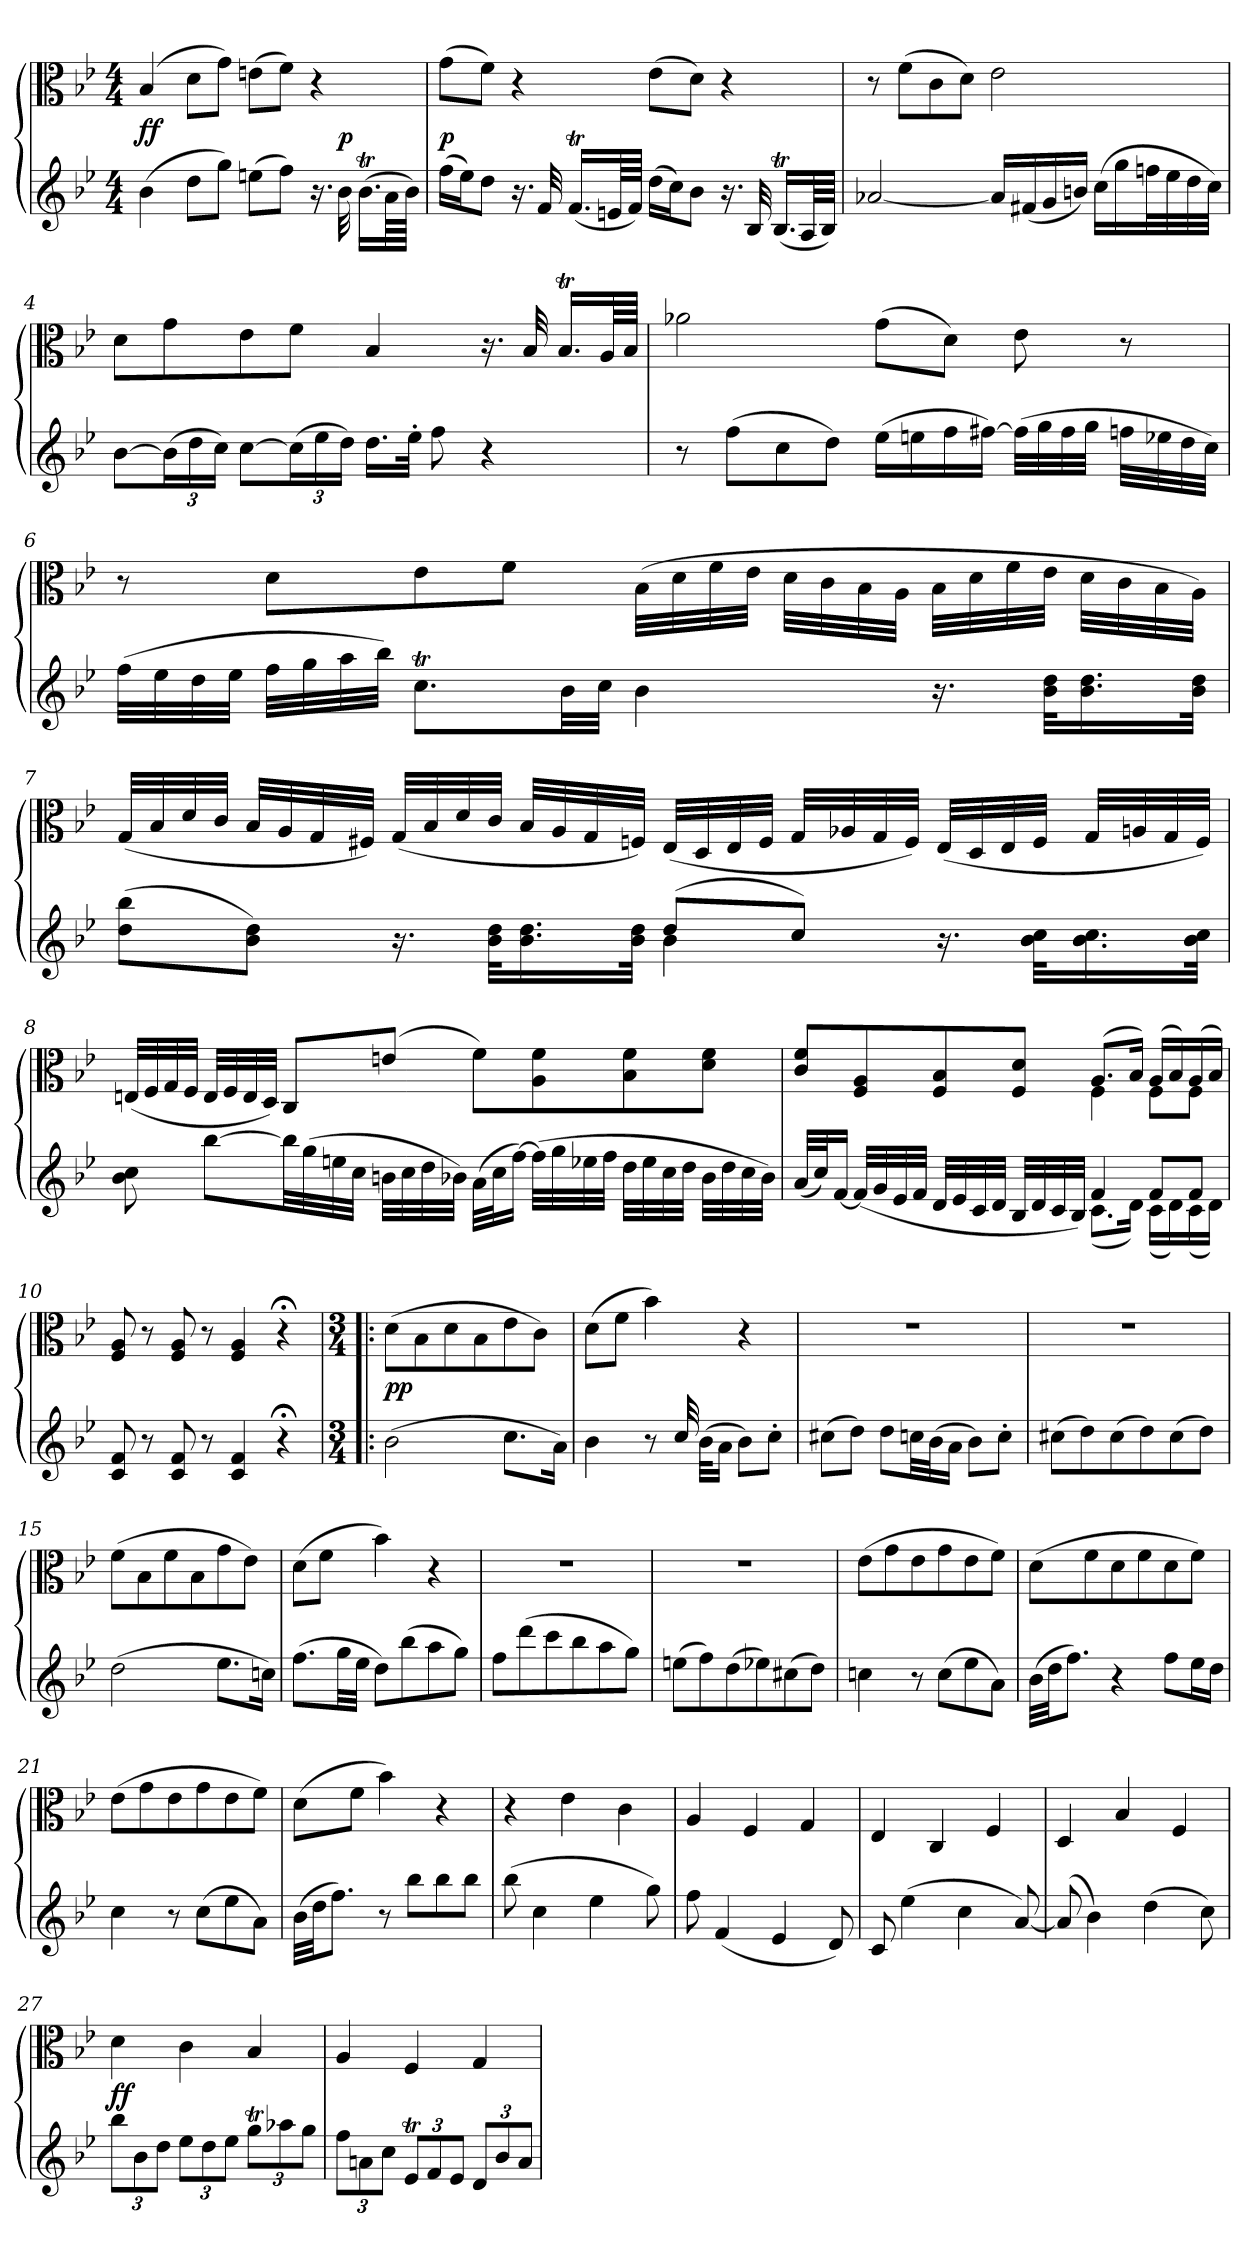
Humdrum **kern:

**kern	**kern	**dynam
*part1	*part1	*part1
*staff2	*staff1	*staff1/2
*clefG2	*clefC3	*
*k[b-e-]	*k[b-e-]	*
*B-:	*B-:	*
*M4/4	*M4/4	*
=1	=1	=1
(4b-\	(4B-/	f f
8dd\L	8d\L	.
8gg\J)	8g\J)	.
(8een\L	(8en\L	.
8ff\J)	8f\J)	.
16.r	4r	.
32b-\	.	p
(16.b-T\LL	.	.
64a\LL	.	.
64b-\JJJJ)	.	.
=2	=2	=2
(16ff\LL	(8g\L	p
16ee-\J)	.	.
8dd\J	8f\J)	.
16.r	4r	.
32f/	.	.
(16.fT/LL	.	.
64en/LL	.	.
64f/JJJJ)	.	.
(16dd\LL	(8e-\L	.
16cc\J)	.	.
8b-\J	8d\J)	.
16.r	4r	.
32B-/	.	.
(16.B-T/LL	.	.
64A/LL	.	.
64B-/JJJJ)	.	.
=3	=3	=3
[2a-X/	8r	.
.	(8f\L	.
.	8c\	.
.	8d\J)	.
16a-/LL]	2e-\	.
(16f#X/	.	.
16g/	.	.
16bn/JJ)	.	.
(16cc\LL	.	.
16gg\	.	.
32ffn\L	.	.
32ee-\	.	.
32dd\	.	.
32cc\JJJ)	.	.
=4	=4	=4
[8b-\L	8d\L	.
(24b-\L]	8g\	.
24dd\	.	.
24cc\JJ)	.	.
[8cc\L	8e-\	.
(24cc\L]	8f\J	.
24ee-\	.	.
24dd\JJ)	.	.
16.dd\LL	4B-/	.
32ee-'\JJk	.	.
8ff\	.	.
4r	16.r	.
.	32B-/	.
.	16.B-T/LL	.
.	64A/LL	.
.	64B-/JJJJ	.
=5	=5	=5
8r	2a-X\	.
(8ff\L	.	.
8cc\	.	.
8dd\J)	.	.
(16ee-\LL	(8g\L	.
16een\	.	.
16ff\	8d\J)	.
[16ff#X\JJ)	.	.
(32ff#\LLL]	8e-\	.
32gg\	.	.
32ff#\	.	.
32gg\JJJ	.	.
32ffn\LLL	8r	.
32ee-X\	.	.
32dd\	.	.
32cc\JJJ)	.	.
=6	=6	=6
(32ff\LLL	8r	.
32ee-\	.	.
32dd\	.	.
32ee-\JJJ	.	.
32ff\LLL	8d\L	.
32gg\	.	.
32aa\	.	.
32bb-\JJJ)	.	.
8.ccT\L	8e-\	.
.	8f\J	.
32b-\LL	.	.
32cc\JJJ	.	.
4b-\	(32B-\LLL	.
.	32d\	.
.	32f\	.
.	32e-\JJJ	.
.	32d\LLL	.
.	32c\	.
.	32B-\	.
.	32A\JJJ	.
16.r	32B-\LLL	.
.	32d\	.
.	32f\	.
32b-\ 32dd\KLL	32e-\JJJ	.
16.b-\ 16.dd\	32d\LLL	.
.	32c\	.
.	32B-\	.
32b-\ 32dd\JJk	32A\JJJ)	.
=7	=7	=7
*^	*	*
(8dd\ 8bb-\L	2ryy	(32G/LLL	.
.	.	32B-/	.
.	.	32d/	.
.	.	32c/JJJ	.
8b-\ 8dd\J)	.	32B-/LLL	.
.	.	32A/	.
.	.	32G/	.
.	.	32F#X/JJJ)	.
16.r	.	(32G/LLL	.
.	.	32B-/	.
.	.	32d/	.
32b-\ 32dd\KLL	.	32c/JJJ	.
16.b-\ 16.dd\	.	32B-/LLL	.
.	.	32A/	.
.	.	32G/	.
32b-\ 32dd\JJk	.	32Fn/JJJ)	.
(8dd/L	4b-\	(32E-/LLL	.
.	.	32D/	.
.	.	32E-/	.
.	.	32F/JJJ	.
8cc/J)	.	32G/LLL	.
.	.	32A-X/	.
.	.	32G/	.
.	.	32F/JJJ)	.
4ryy	16.r	(32E-/LLL	.
.	.	32D/	.
.	.	32E-/	.
.	32b-\ 32cc\KLL	32F/JJJ	.
.	16.b-\ 16.cc\	32G/LLL	.
.	.	32An/	.
.	.	32G/	.
.	32b-\ 32cc\JJk	32F/JJJ)	.
*v	*v	*	*
=8	=8	=8
8b-\ 8cc\	(32En/LLL	.
.	32F/	.
.	32G/	.
.	32F/JJJ	.
[8bb-\L	32E/LLL	.
.	32F/	.
.	32E/	.
.	32D/JJJ)	.
32bb-\LL]	8C/L	.
(32gg\	.	.
32een\	.	.
32cc\JJJ	.	.
32bn\LLL	(8en/J	.
32cc\	.	.
32dd\	.	.
32b-X\JJJ)	.	.
(32a\LLL	8f\L)	.
32cc\J	.	.
[16ff\JJ)	.	.
(32ff\LLL]	8A\ 8f\	.
32gg\	.	.
32ee-X\	.	.
32ff\JJJ	.	.
32dd\LLL	8B-\ 8f\	.
32ee-\	.	.
32cc\	.	.
32dd\JJJ	.	.
32b-\LLL	8d\ 8f\J	.
32dd\	.	.
32cc\	.	.
32b-\JJJ)	.	.
=9	=9	=9
*^	*^	*
(32a/LLL	2ryy	8c/ 8f/L	2ryy	.
32cc/J)	.	.	.	.
[16f/JJ	.	.	.	.
(32f/LLL]	.	8F/ 8A/	.	.
32g/	.	.	.	.
32e-/	.	.	.	.
32f/JJJ	.	.	.	.
32d/LLL	.	8F/ 8B-/	.	.
32e-/	.	.	.	.
32c/	.	.	.	.
32d/JJJ	.	.	.	.
32B-/LLL	.	8F/ 8d/J	.	.
32d/	.	.	.	.
32c/	.	.	.	.
32B-/JJJ)	.	.	.	.
4f/	(8.c\L	(8.A/L	4F\	.
.	16d\Jk)	16B-/Jk)	.	.
8f/L	(16c\LL	(16A/LL	8F\L	.
.	16d\)	16B-/)	.	.
8f/J	(16c\	(16A/	8F\J	.
.	16d\JJ)	16B-/JJ)	.	.
*v	*v	*	*	*
*	*v	*v	*
=10	=10	=10
8c/ 8f/	8F/ 8A/	.
8r	8r	.
8c/ 8f/	8F/ 8A/	.
8r	8r	.
4c/ 4f/	4F/ 4A/	.
4r;<	4r;<	.
=11!|:	=11!|:	=11!|:
*M3/4	*M3/4	*
(2b-\	(8d\L	p p
.	8B-\	.
.	8d\	.
.	8B-\	.
8.cc\L	8e-\	.
.	8c\J)	.
16a\Jk)	.	.
=12	=12	=12
4b-\	(8d\L	.
.	8f\J	.
8r	4b-\)	.
32cc/	.	.
(32b-\KLL	.	.
16a\JJ	.	.
8b-\L)	4r	.
8cc'\J	.	.
=13	=13	=13
(8cc#X\L	2.r	.
8dd\J)	.	.
8dd\L	.	.
32ccn/LL	.	.
(32b-\J	.	.
16a\JJ	.	.
8b-\L)	.	.
8cc'\J	.	.
=14	=14	=14
(8cc#X\L	2.r	.
8dd\)	.	.
(8cc#\	.	.
8dd\)	.	.
(8cc#\	.	.
8dd\J)	.	.
=15	=15	=15
(2dd\	(8f\L	.
.	8B-\	.
.	8f\	.
.	8B-\	.
8.ee-\L	8g\	.
.	8e-\J)	.
16ccn\Jk)	.	.
=16	=16	=16
(8.ff\L	(8d\L	.
.	8f\J	.
32gg\LL	.	.
32ee-\JJJ	.	.
8dd\L)	4b-\)	.
(8bb-\	.	.
8aa\	4r	.
8gg\J)	.	.
=17	=17	=17
8ff\L	2.r	.
(8ddd\	.	.
8ccc\	.	.
8bb-\	.	.
8aa\	.	.
8gg\J)	.	.
=18	=18	=18
(8een\L	2.r	.
8ff\)	.	.
(8dd\	.	.
8ee-X\)	.	.
(8cc#X\	.	.
8dd\J)	.	.
=19	=19	=19
4ccn\	(8e-\L	.
.	8g\	.
8r	8e-\	.
(8cc\L	8g\	.
8ee-\	8e-\	.
8a\J)	8f\J)	.
=20	=20	=20
(32b-\LLL	(8d\L	.
32dd\JJ	.	.
8.ff\J)	.	.
.	8f\	.
4r	8d\	.
.	8f\	.
8ff\L	8d\	.
16ee-\L	8f\J)	.
16dd\JJ	.	.
=21	=21	=21
4cc\	(8e-\L	.
.	8g\	.
8r	8e-\	.
(8cc\L	8g\	.
8ee-\	8e-\	.
8a\J)	8f\J)	.
=22	=22	=22
(32b-\LLL	(8d\L	.
32dd\JJ	.	.
8.ff\J)	.	.
.	8f\J	.
8r	4b-\)	.
8bb-\L	.	.
8bb-\	4r	.
8bb-\J	.	.
=23	=23	=23
(8bb-\	4r	.
4cc\	.	.
.	4e-\	.
4ee-\	.	.
.	4c\	.
8gg\)	.	.
=24	=24	=24
8ff\	4A/	.
(4f/	.	.
.	4F/	.
4e-/	.	.
.	4G/	.
8d/)	.	.
=25	=25	=25
8c/	4E-/	.
(4ee-\	.	.
.	4C/	.
4cc\	.	.
.	4F/	.
[8a/)	.	.
=26	=26	=26
(8a/]	4D/	.
4b-\)	.	.
.	4B-/	.
(4dd\	.	.
.	4F/	.
8cc\)	.	.
=27	=27	=27
12bb-\L	4d\	f f
12b-\	.	.
12dd\J	.	.
12ee-\L	4c\	.
12dd\	.	.
12ee-\J	.	.
12ggT\L	4B-/	.
12aa-X\	.	.
12gg\J	.	.
=28	=28	=28
12ff\L	4A/	.
12an\	.	.
12cc\J	.	.
12e-T/L	4F/	.
12f/	.	.
12e-/J	.	.
12d/L	4G/	.
12b-/	.	.
12a/J	.	.
=	=	=
*-	*-	*-
